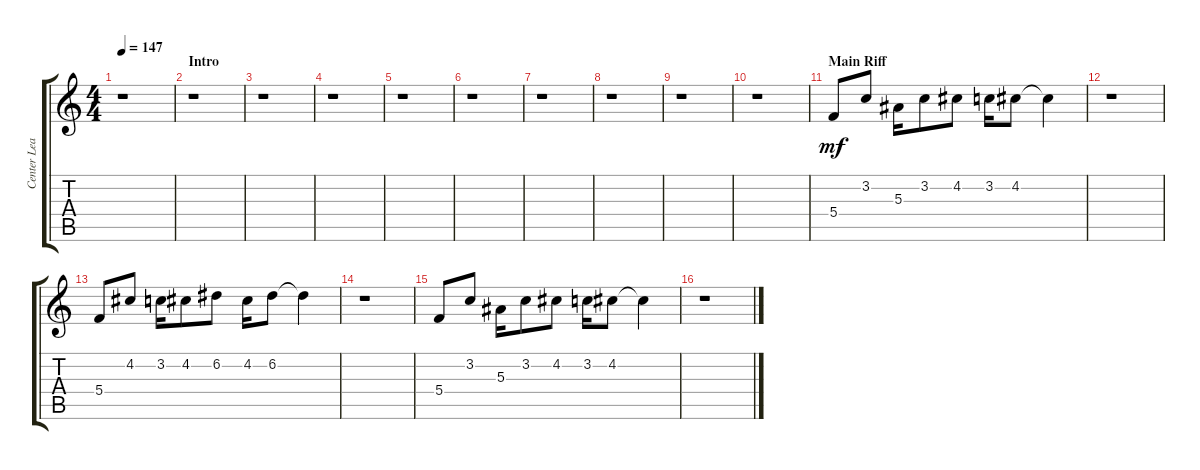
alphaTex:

\track ("Center Lead 2" "Center Lea") {instrument overdrivenguitar}
\staff {score tabs}
\tuning (D4 A3 F3 C3 G2 C2) {hide}
\ts (4 4)
\tempo 147
\clef g2
\ks aminor
r.1{dy mf instrument overdrivenguitar} |
\section ("" "Intro")
r.1 |
r.1 |
r.1 |
r.1 |
r.1 |
r.1 |
r.1 |
r.1 |
r.1 |
\section ("" "Main Riff")
5.4.8 3.2.8 5.3.16 3.2.8 4.2.8 3.2.16 4.2.8 4.2{t}.4 |
r.1 |
5.4.8 4.2.8 3.2.16 4.2.8 6.2.8 4.2.16 6.2.8 6.2{t}.4 |
r.1 |
5.4.8 3.2.8 5.3.16 3.2.8 4.2.8 3.2.16 4.2.8 4.2{t}.4 |
r.1
